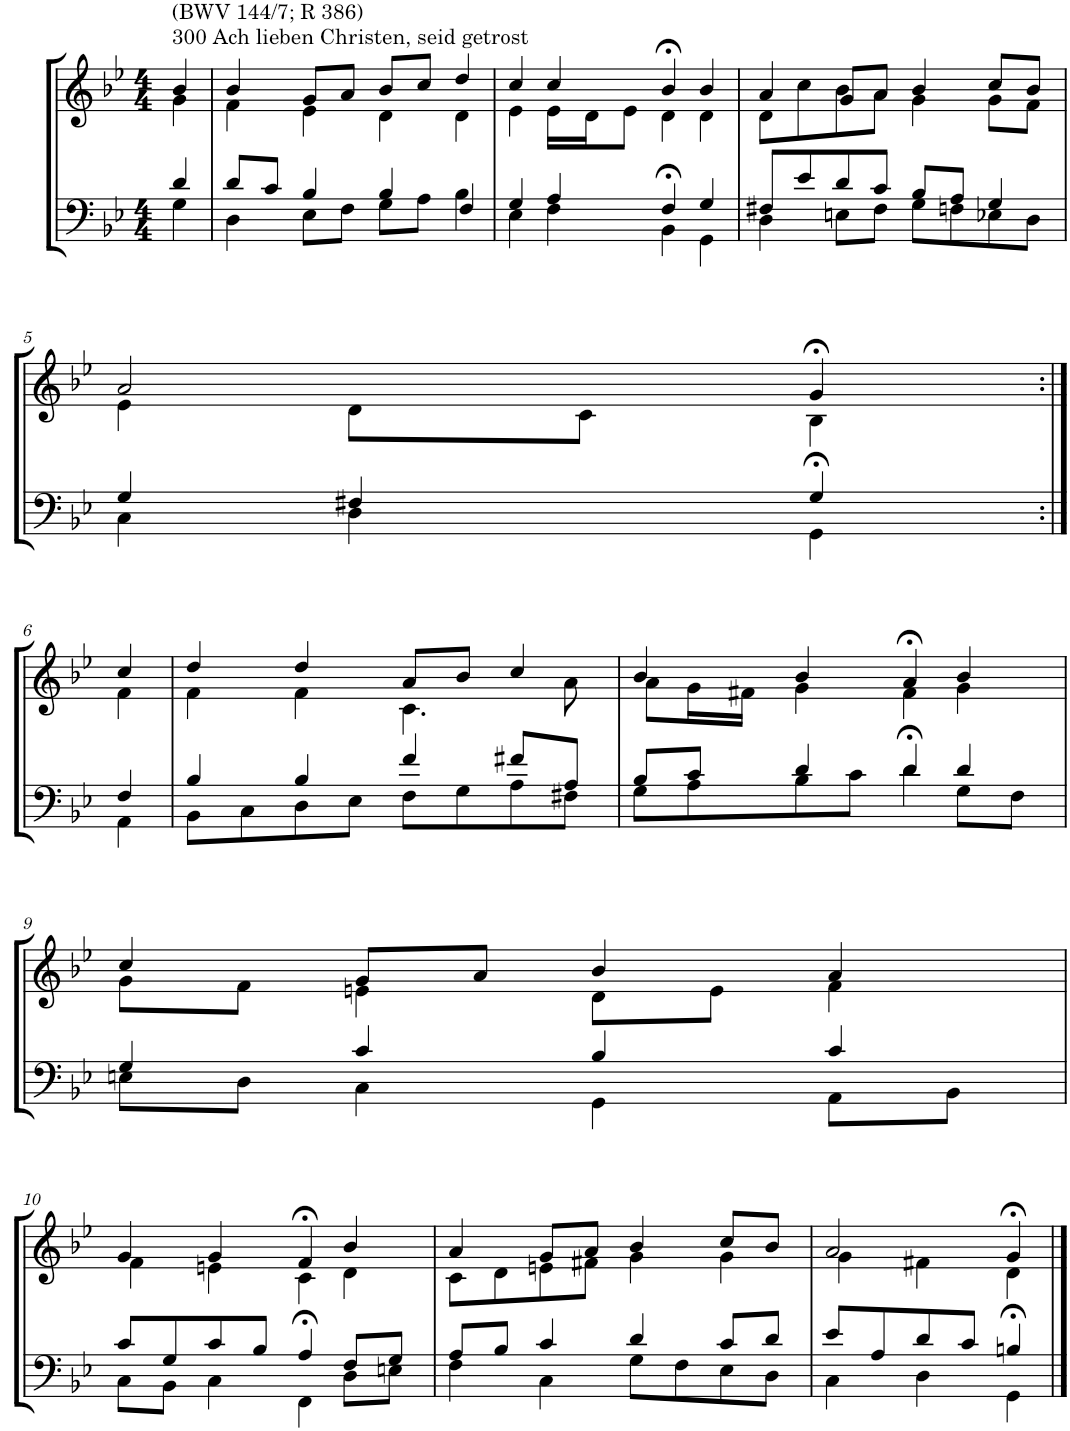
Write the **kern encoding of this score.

**kern	**kern
*part2	*part1
*staff2	*staff1
*I"Tenor/Baß	*I"Sopran/Alt
*clefF4	*clefG2
*k[b-e-]	*k[b-e-]
*M4/4	*M4/4
=1	=1
*^	*^
!	!	!LO:TX:a:t=300 Ach lieben Christen, seid getrost	!
!	!	!LO:TX:a:t=(BWV 144/7; R 386)	!
4d/	4G\	4b-/	4g\
=2	=2	=2	=2
8d/L	4D\	4b-/	4f\
8c/J	.	.	.
4B-/	8E-\L	8g/L	4e-\
.	8F\J	8a/J	.
4B-/	8G\L	8b-/L	4d\
.	8A\J	8cc/J	.
4F/	4B-\	4dd/	4d\
=3	=3	=3	=3
4G/	4E-\	4cc/	4e-\
4A/	4F\	4cc/	16e-\LL
.	.	.	16d\J
.	.	.	8e-\J
4F/	4BB->\	4b->/	4d\
4G/	4GG\	4b-/	4d\
=4	=4	=4	=4
8F#X/L	4D\	4a/	8d\L
8e-/	.	.	8cc\
8d/	8En\L	8g/L	8b-\
8c/J	8F#\J	8a/J	8a\J
8B-/L	8G\L	4b-/	4g\
8A/J	8Fn\	.	.
4G/	8E-X\	8cc/L	8g\L
.	8D\J	8b-/J	8f\J
!!LO:LB:g=z	!!
=5	=5	=5	=5
4G/	4C\	2a/	4e-\
4F#X/	4D\	.	8d\L
.	.	.	8c\J
4G/	4GG>\	4g>/	4B-\
!!LO:LB:g=z	!!
=6:|!	=6:|!	=6:|!	=6:|!
4F/	4AA\	4cc/	4f\
=7	=7	=7	=7
4B-/	8BB-\L	4dd/	4f\
.	8C\	.	.
4B-/	8D\	4dd/	4f\
.	8E-\J	.	.
4f/	8F\L	8a/L	4.c\
.	8G\	8b-/J	.
8f#X/L	8A\	4cc/	.
8A/J	8F#X\J	.	8a\
=8	=8	=8	=8
8B-/L	8G\L	4b-/	8a\L
8c/J	8A\	.	16g\L
.	.	.	16f#X\JJ
4d/	8B-\	4b-/	4g\
.	8c\J	.	.
4d/	4d>\	4a>/	4f#\
4d/	8G\L	4b-/	4g\
.	8F\J	.	.
!!LO:LB:g=z	!!
=9	=9	=9	=9
4G/	8En\L	4cc/	8g\L
.	8D\J	.	8f\J
4c/	4C\	8g/L	4en\
.	.	8a/J	.
4B-/	4GG\	4b-/	8d\L
.	.	.	8e\J
4c/	8AA\L	4a/	4f\
.	8BB-\J	.	.
!!LO:LB:g=z	!!
=10	=10	=10	=10
8c/L	8C\L	4g/	4f\
8G/	8BB-\J	.	.
8c/	4C\	4g/	4en\
8B-/J	.	.	.
4A/	4FF>\	4f>/	4c\
8F/L	8D\L	4b-/	4d\
8G/J	8En\J	.	.
=11	=11	=11	=11
8A/L	4F\	4a/	8c\L
8B-/J	.	.	8d\
4c/	4C\	8g/L	8en\
.	.	8a/J	8f#X\J
4d/	8G\L	4b-/	4g\
.	8F\	.	.
8c/L	8E-\	8cc/L	4g\
8d/J	8D\J	8b-/J	.
=12	=12	=12	=12
8e-/L	4C\	2a/	4g\
8A/	.	.	.
8d/	4D\	.	4f#X\
8c/J	.	.	.
4Bn/	4GG>\	4g>/	4d\
*v	*v	*	*
*	*v	*v
==	==
*-	*-
